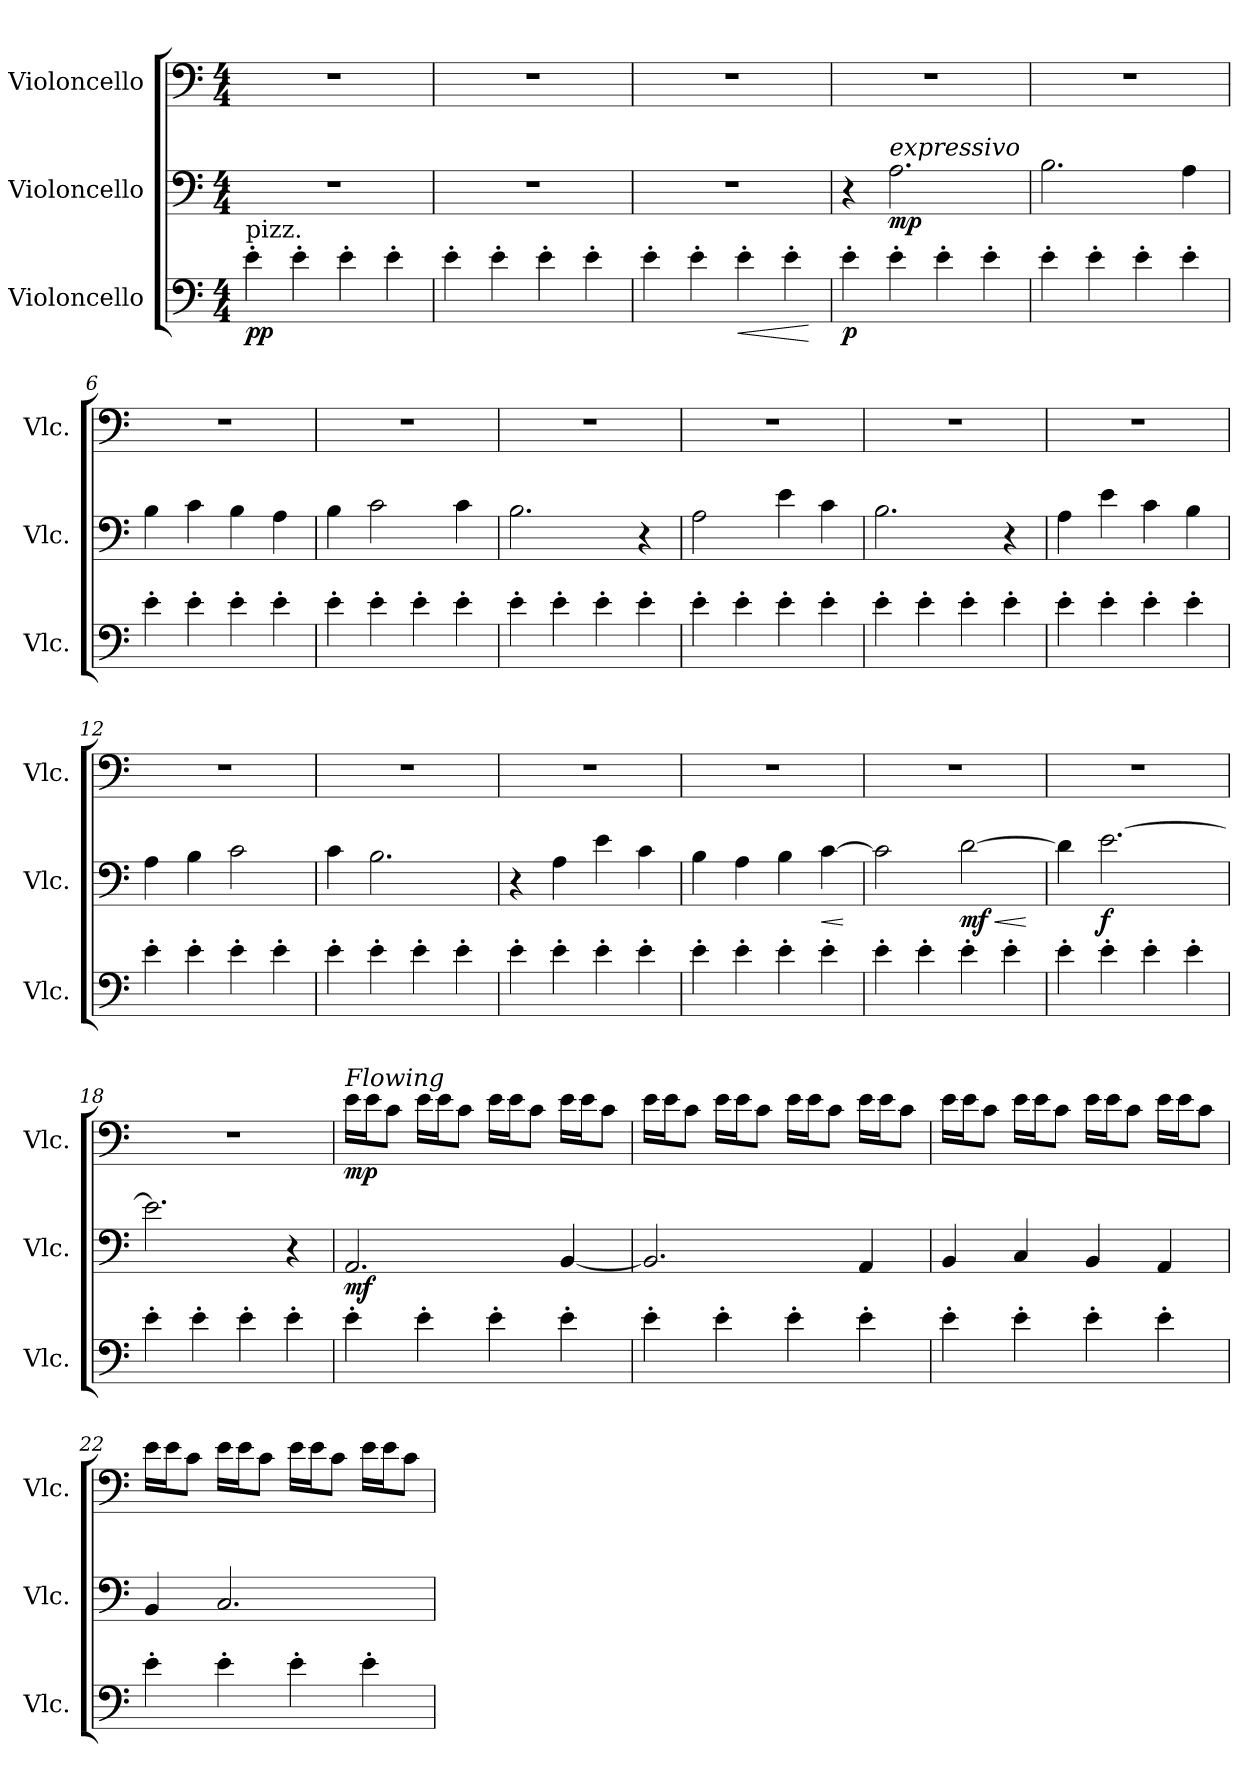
**kern	**dynam	**kern	**dynam	**kern	**dynam
*part3	*part3	*part2	*part2	*part1	*part1
*staff3	*staff3	*staff2	*staff2	*staff1	*staff1
*I"Violoncello	*	*I"Violoncello	*	*I"Violoncello	*
*I'Vlc.	*	*I'Vlc.	*	*I'Vlc.	*
*clefF4	*	*clefF4	*	*clefF4	*
*k[]	*	*k[]	*	*k[]	*
*M4/4	*	*M4/4	*	*M4/4	*
*MM98	*	*MM98	*	*MM98	*
=1	=1	=1	=1	=1	=1
!LO:TX:a:t=pizz.	!	!	!	!	!
!	!LO:DY:b	!	!	!	!
4e'\	pp	1r	.	1r	.
4e'\	.	.	.	.	.
4e'\	.	.	.	.	.
4e'\	.	.	.	.	.
=2	=2	=2	=2	=2	=2
4e'\	.	1r	.	1r	.
4e'\	.	.	.	.	.
4e'\	.	.	.	.	.
4e'\	.	.	.	.	.
=3	=3	=3	=3	=3	=3
4e'\	.	1r	.	1r	.
4e'\	.	.	.	.	.
!	!LO:HP:b	!	!	!	!
4e'\	<	.	.	.	.
4e'\	.	.	.	.	.
.	[	.	.	.	.
=4	=4	=4	=4	=4	=4
!	!LO:DY:b	!	!	!	!
4e'\	p	4r	.	1r	.
!	!	!LO:TX:a:i:t=expressivo	!	!	!
!	!	!	!LO:DY:b	!	!
4e'\	.	2.A\	mp	.	.
4e'\	.	.	.	.	.
4e'\	.	.	.	.	.
=5	=5	=5	=5	=5	=5
4e'\	.	2.B\	.	1r	.
4e'\	.	.	.	.	.
4e'\	.	.	.	.	.
4e'\	.	4A\	.	.	.
=6	=6	=6	=6	=6	=6
4e'\	.	4B\	.	1r	.
4e'\	.	4c\	.	.	.
4e'\	.	4B\	.	.	.
4e'\	.	4A\	.	.	.
!!LO:LB:g=z
=7	=7	=7	=7	=7	=7
4e'\	.	4B\	.	1r	.
4e'\	.	2c\	.	.	.
4e'\	.	.	.	.	.
4e'\	.	4c\	.	.	.
=8	=8	=8	=8	=8	=8
4e'\	.	2.B\	.	1r	.
4e'\	.	.	.	.	.
4e'\	.	.	.	.	.
4e'\	.	4r	.	.	.
=9	=9	=9	=9	=9	=9
4e'\	.	2A\	.	1r	.
4e'\	.	.	.	.	.
4e'\	.	4e\	.	.	.
4e'\	.	4c\	.	.	.
=10	=10	=10	=10	=10	=10
4e'\	.	2.B\	.	1r	.
4e'\	.	.	.	.	.
4e'\	.	.	.	.	.
4e'\	.	4r	.	.	.
=11	=11	=11	=11	=11	=11
4e'\	.	4A\	.	1r	.
4e'\	.	4e\	.	.	.
4e'\	.	4c\	.	.	.
4e'\	.	4B\	.	.	.
=12	=12	=12	=12	=12	=12
4e'\	.	4A\	.	1r	.
4e'\	.	4B\	.	.	.
4e'\	.	2c\	.	.	.
4e'\	.	.	.	.	.
=13	=13	=13	=13	=13	=13
4e'\	.	4c\	.	1r	.
4e'\	.	2.B\	.	.	.
4e'\	.	.	.	.	.
4e'\	.	.	.	.	.
!!LO:LB:g=z
=14	=14	=14	=14	=14	=14
4e'\	.	4r	.	1r	.
4e'\	.	4A\	.	.	.
4e'\	.	4e\	.	.	.
4e'\	.	4c\	.	.	.
=15	=15	=15	=15	=15	=15
4e'\	.	4B\	.	1r	.
4e'\	.	4A\	.	.	.
4e'\	.	4B\	.	.	.
!	!	!	!LO:HP:b	!	!
4e'\	.	[4c\	<	.	.
.	.	.	[	.	.
=16	=16	=16	=16	=16	=16
4e'\	.	2c\]	.	1r	.
4e'\	.	.	.	.	.
!	!	!	!LO:HP:b	!	!
!	!	!	!LO:DY:n=1:b	!	!
4e'\	.	[2d\	< mf	.	.
4e'\	.	.	.	.	.
.	.	.	[	.	.
=17	=17	=17	=17	=17	=17
4e'\	.	4d\]	.	1r	.
!	!	!	!LO:DY:b	!	!
4e'\	.	[2.e\	f	.	.
4e'\	.	.	.	.	.
4e'\	.	.	.	.	.
=18	=18	=18	=18	=18	=18
4e'\	.	2.e\]	.	1r	.
4e'\	.	.	.	.	.
4e'\	.	.	.	.	.
4e'\	.	4r	.	.	.
!!LO:PB:g=z
=19	=19	=19	=19	=19	=19
!	!	!	!	!LO:TX:a:i:t=Flowing	!
!	!	!	!LO:DY:b	!	!LO:DY:b
4e'\	.	2.AA/	mf	16e\LL	mp
.	.	.	.	16e\J	.
.	.	.	.	8c\J	.
4e'\	.	.	.	16e\LL	.
.	.	.	.	16e\J	.
.	.	.	.	8c\J	.
4e'\	.	.	.	16e\LL	.
.	.	.	.	16e\J	.
.	.	.	.	8c\J	.
4e'\	.	[4BB/	.	16e\LL	.
.	.	.	.	16e\J	.
.	.	.	.	8c\J	.
=20	=20	=20	=20	=20	=20
4e'\	.	2.BB/]	.	16e\LL	.
.	.	.	.	16e\J	.
.	.	.	.	8c\J	.
4e'\	.	.	.	16e\LL	.
.	.	.	.	16e\J	.
.	.	.	.	8c\J	.
4e'\	.	.	.	16e\LL	.
.	.	.	.	16e\J	.
.	.	.	.	8c\J	.
4e'\	.	4AA/	.	16e\LL	.
.	.	.	.	16e\J	.
.	.	.	.	8c\J	.
!!LO:LB:g=z
=21	=21	=21	=21	=21	=21
4e'\	.	4BB/	.	16e\LL	.
.	.	.	.	16e\J	.
.	.	.	.	8c\J	.
4e'\	.	4C/	.	16e\LL	.
.	.	.	.	16e\J	.
.	.	.	.	8c\J	.
4e'\	.	4BB/	.	16e\LL	.
.	.	.	.	16e\J	.
.	.	.	.	8c\J	.
4e'\	.	4AA/	.	16e\LL	.
.	.	.	.	16e\J	.
.	.	.	.	8c\J	.
=22	=22	=22	=22	=22	=22
4e'\	.	4BB/	.	16e\LL	.
.	.	.	.	16e\J	.
.	.	.	.	8c\J	.
4e'\	.	2.C/	.	16e\LL	.
.	.	.	.	16e\J	.
.	.	.	.	8c\J	.
4e'\	.	.	.	16e\LL	.
.	.	.	.	16e\J	.
.	.	.	.	8c\J	.
4e'\	.	.	.	16e\LL	.
.	.	.	.	16e\J	.
.	.	.	.	8c\J	.
=	=	=	=	=	=
*-	*-	*-	*-	*-	*-
